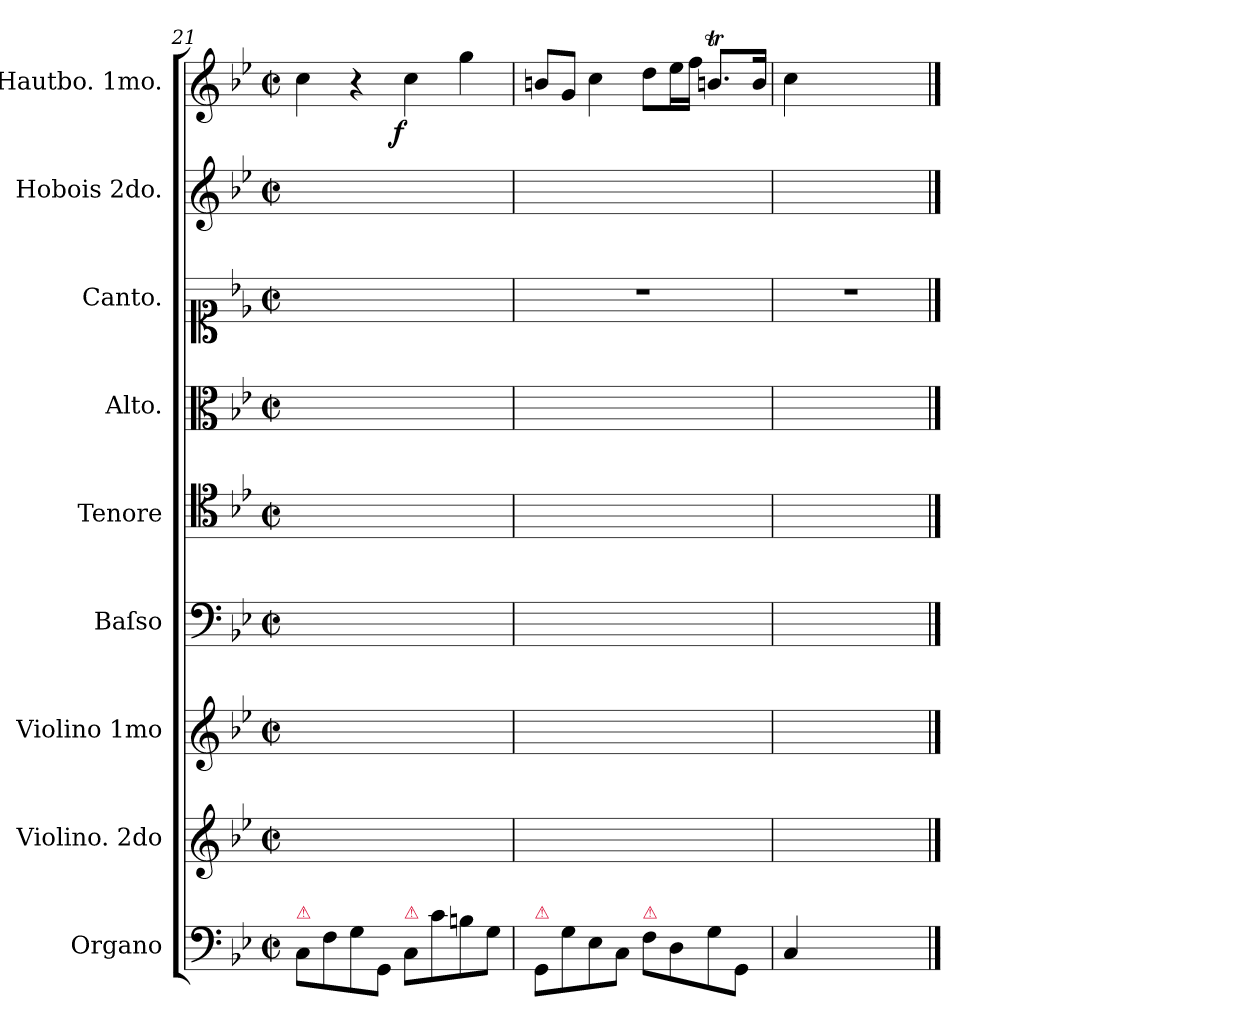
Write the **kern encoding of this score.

**kern	**kern	**kern	**kern	**kern	**kern	**kern	**kern	**kern	**dynam
*part9	*part8	*part7	*part6	*part5	*part4	*part3	*part2	*part1	*part1
*staff9	*staff8	*staff7	*staff6	*staff5	*staff4	*staff3	*staff2	*staff1	*staff1
*I"Organo	*I"Violino. 2do	*I"Violino 1mo	*I"Baſso	*I"Tenore	*I"Alto.	*I"Canto.	*I"Hobois 2do.	*I"Hautbo. 1mo.	*
*I'org	*I'vl 2	*I'vl 1	*I'B	*I'T	*I'A	*	*I'ob 2	*	*
*clefF4	*clefG2	*clefG2	*clefF4	*clefC4	*clefC3	*clefC1	*clefG2	*clefG2	*
*k[b-e-]	*k[b-e-]	*k[b-e-]	*k[b-e-]	*k[b-e-]	*k[b-e-]	*k[b-e-]	*k[b-e-]	*k[b-e-]	*
*M2/2	*M2/2	*M2/2	*M2/2	*M2/2	*M2/2	*M2/2	*M2/2	*M2/2	*
*met(c|)	*met(c|)	*met(c|)	*met(c|)	*met(c|)	*met(c|)	*met(c|)	*met(c|)	*met(c|)	*
=21	=21	=21	=21	=21	=21	=21	=21	=21	=21
!LO:TX:a:color=crimson:t=⚠	!	!	!	!	!	!	!	!	!
8C\L	1ryy	1ryy	1ryy	1ryy	1ryy	1ryy	1ryy	4cc\	.
8F\	.	.	.	.	.	.	.	.	.
8G\	.	.	.	.	.	.	.	4r	.
8GG/J	.	.	.	.	.	.	.	.	.
!LO:TX:a:color=crimson:t=⚠	!	!	!	!	!	!	!	!	!
!	!	!	!	!	!	!	!	!	!LO:DY:b:rj
8C/L	.	.	.	.	.	.	.	4cc\	f
8c\	.	.	.	.	.	.	.	.	.
8Bn\	.	.	.	.	.	.	.	4gg\	.
8G\J	.	.	.	.	.	.	.	.	.
=22	=22	=22	=22	=22	=22	=22	=22	=22	=22
!LO:TX:a:color=crimson:t=⚠	!	!	!	!	!	!	!	!	!
!	!	!	!	!LO:N:vis=0	!	!	!	!	!
8GG/L	1ryy	1ryy	1ryy	1ryy	1ryy	1r	1ryy	8bn/L	.
8G\	.	.	.	.	.	.	.	8g/J	.
8E-\	.	.	.	.	.	.	.	4cc\	.
8C\J	.	.	.	.	.	.	.	.	.
!LO:TX:a:color=crimson:t=⚠	!	!	!	!	!	!	!	!	!
8F\L	.	.	.	.	.	.	.	8dd\L	.
8D\	.	.	.	.	.	.	.	16ee-\L	.
.	.	.	.	.	.	.	.	16ff\JJ	.
8G\	.	.	.	.	.	.	.	8.bnt/L	.
8GG/J	.	.	.	.	.	.	.	.	.
.	.	.	.	.	.	.	.	16b/Jk	.
=23	=23	=23	=23	=23	=23	=23	=23	=23	=23
4C/	1ryy	1ryy	1ryy	1ryy	1ryy	1r	1ryy	4cc\	.
4ryy	.	.	.	.	.	.	.	4ryy	.
2ryy	.	.	.	.	.	.	.	2ryy	.
==	==	==	==	==	==	==	==	==	==
*-	*-	*-	*-	*-	*-	*-	*-	*-	*-
